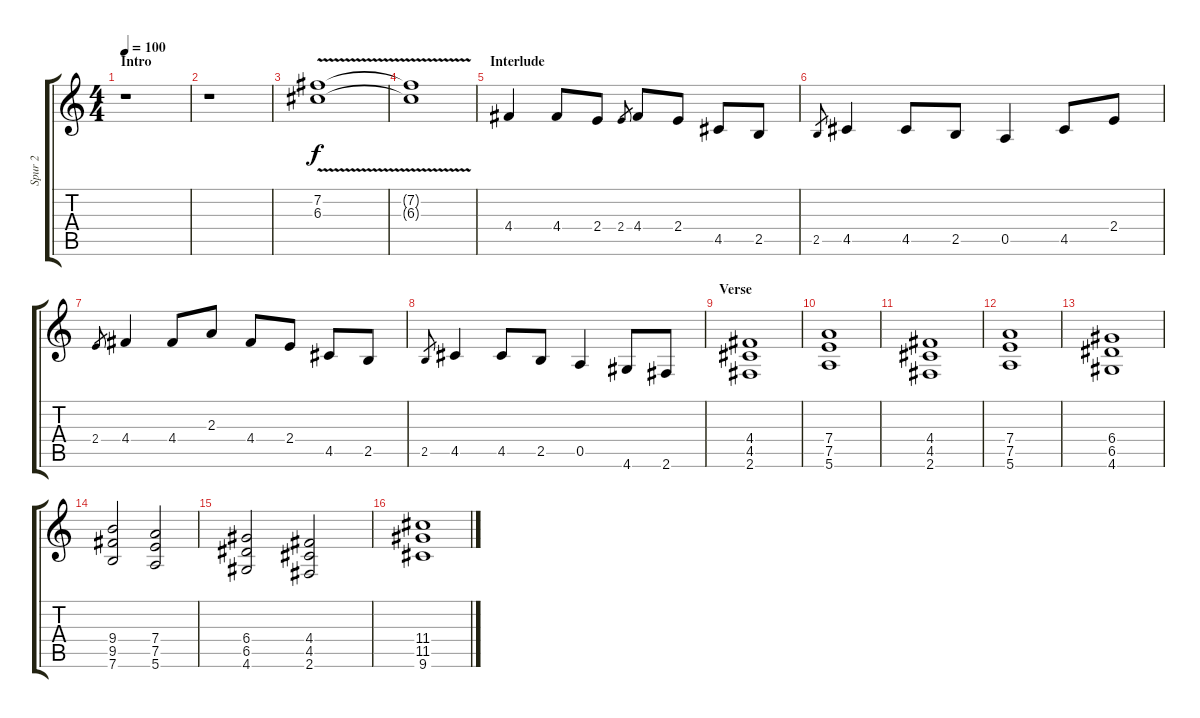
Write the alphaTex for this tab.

\track ("Spur 2" "Spur 2") {instrument acousticguitarsteel}
\staff {score tabs}
\tuning (E4 B3 G3 D3 A2 E2) {hide}
\ts (4 4)
\section ("" "Intro")
\tempo 100
\clef g2
\ks c
r.1{dy f instrument acousticguitarsteel} |
r.1 |
(7.2{v} 6.3).1 |
(7.2{t} 6.3{t}).1 |
\section ("" "Interlude")
4.4.4 4.4.8 2.4.8 2.4.8{gr} 4.4.8 2.4.8 4.5.8 2.5.8 |
2.5.8{gr} 4.5.4 4.5.8 2.5.8 0.5.4 4.5.8 2.4.8 |
2.4.8{gr} 4.4.4 4.4.8 2.3.8 4.4.8 2.4.8 4.5.8 2.5.8 |
2.5.8{gr} 4.5.4 4.5.8 2.5.8 0.5.4 4.6.8 2.6.8 |
\section ("" "Verse")
(4.4 4.5 2.6).1{volume 10 instrument distortionguitar} |
(7.4 7.5 5.6).1 |
(4.4 4.5 2.6).1 |
(7.4 7.5 5.6).1 |
(6.4 6.5 4.6).1 |
(9.4 9.5 7.6).2 (7.4 7.5 5.6).2 |
(6.4 6.5 4.6).2 (4.4 4.5 2.6).2 |
(11.4 11.5 9.6).1
